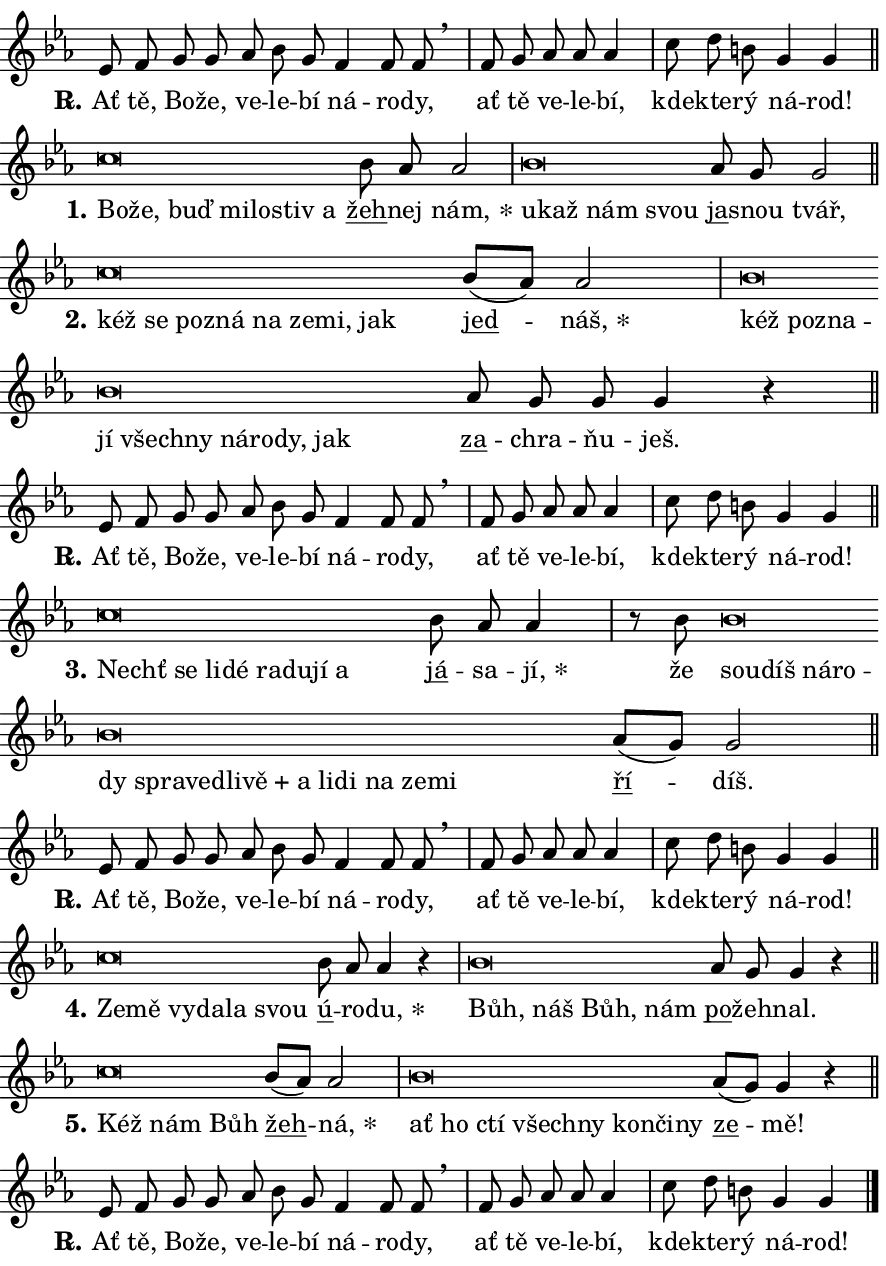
\version "2.24.0"
\header { tagline = "" }
\paper {
  indent = 0\cm
  top-margin = 0\cm
  right-margin = 0.13\cm % to fit lyric hyphens
  bottom-margin = 0\cm
  left-margin = 0\cm
  paper-width = 15\cm
  page-breaking = #ly:one-page-breaking
  system-system-spacing.basic-distance = #11
  score-system-spacing.basic-distance = #11
  ragged-last = ##f
}


%% Author: Thomas Morley
%% https://lists.gnu.org/archive/html/lilypond-user/2020-05/msg00002.html
#(define (line-position grob)
"Returns position of @var[grob} in current system:
   @code{'start}, if at first time-step
   @code{'end}, if at last time-step
   @code{'middle} otherwise
"
  (let* ((col (ly:item-get-column grob))
         (ln (ly:grob-object col 'left-neighbor))
         (rn (ly:grob-object col 'right-neighbor))
         (col-to-check-left (if (ly:grob? ln) ln col))
         (col-to-check-right (if (ly:grob? rn) rn col))
         (break-dir-left
           (and
             (ly:grob-property col-to-check-left 'non-musical #f)
             (ly:item-break-dir col-to-check-left)))
         (break-dir-right
           (and
             (ly:grob-property col-to-check-right 'non-musical #f)
             (ly:item-break-dir col-to-check-right))))
        (cond ((eqv? 1 break-dir-left) 'start)
              ((eqv? -1 break-dir-right) 'end)
              (else 'middle))))

#(define (tranparent-at-line-position vctor)
  (lambda (grob)
  "Relying on @code{line-position} select the relevant enry from @var{vctor}.
Used to determine transparency,"
    (case (line-position grob)
      ((end) (not (vector-ref vctor 0)))
      ((middle) (not (vector-ref vctor 1)))
      ((start) (not (vector-ref vctor 2))))))

noteHeadBreakVisibility =
#(define-music-function (break-visibility)(vector?)
"Makes @code{NoteHead}s transparent relying on @var{break-visibility}"
#{
  \override NoteHead.transparent =
    #(tranparent-at-line-position break-visibility)
#})

#(define delete-ledgers-for-transparent-note-heads
  (lambda (grob)
    "Reads whether a @code{NoteHead} is transparent.
If so this @code{NoteHead} is removed from @code{'note-heads} from
@var{grob}, which is supposed to be @code{LedgerLineSpanner}.
As a result ledgers are not printed for this @code{NoteHead}"
    (let* ((nhds-array (ly:grob-object grob 'note-heads))
           (nhds-list
             (if (ly:grob-array? nhds-array)
                 (ly:grob-array->list nhds-array)
                 '()))
           ;; Relies on the transparent-property being done before
           ;; Staff.LedgerLineSpanner.after-line-breaking is executed.
           ;; This is fragile ...
           (to-keep
             (remove
               (lambda (nhd)
                 (ly:grob-property nhd 'transparent #f))
               nhds-list)))
      ;; TODO find a better method to iterate over grob-arrays, similiar
      ;; to filter/remove etc for lists
      ;; For now rebuilt from scratch
      (set! (ly:grob-object grob 'note-heads)  '())
      (for-each
        (lambda (nhd)
          (ly:pointer-group-interface::add-grob grob 'note-heads nhd))
        to-keep))))

squashNotes = {
  \override NoteHead.X-extent = #'(-0.2 . 0.2)
  \override NoteHead.Y-extent = #'(-0.75 . 0)
  \override NoteHead.stencil =
    #(lambda (grob)
       (let ((pos (ly:grob-property grob 'staff-position)))
         (begin
           (if (< pos -7) (display "ERROR: Lower brevis then expected\n") (display ""))
           (if (<= pos -6) ly:text-interface::print ly:note-head::print))))
}
unSquashNotes = {
  \revert NoteHead.X-extent
  \revert NoteHead.Y-extent
  \revert NoteHead.stencil
}

hideNotes = \noteHeadBreakVisibility #begin-of-line-visible
unHideNotes = \noteHeadBreakVisibility #all-visible

% work-around for resetting accidentals
% https://lilypond.org/doc/v2.23/Documentation/notation/displaying-rhythms#unmetered-music
cadenzaMeasure = {
  \cadenzaOff
  \partial 1024 s1024
  \cadenzaOn
}

#(define-markup-command (accent layout props text) (markup?)
  "Underline accented syllable"
  (interpret-markup layout props
    #{\markup \override #'(offset . 4.3) \underline { #text }#}))

responsum = \markup \concat {
  "R" \hspace #-1.05 \path #0.1 #'((moveto 0 0.07) (lineto 0.9 0.8)) \hspace #0.05 "."
}

spaceSize = #0.6828661417322834 % exact space size for TeX Gyre Schola

\layout {
  \context {
    \Staff
    \remove "Time_signature_engraver"
    \override LedgerLineSpanner.after-line-breaking = #delete-ledgers-for-transparent-note-heads
  }
  \context {
    \Lyrics {
      \override LyricSpace.minimum-distance = \spaceSize
      \override LyricText.font-name = #"TeX Gyre Schola"
      \override LyricText.font-size = 1
      \override StanzaNumber.font-name = #"TeX Gyre Schola Bold"
      \override StanzaNumber.font-size = 1
    }
  }
  \context {
    \Score 
    \override NoteHead.text =
      #(lambda (grob) 
        (let ((pos (ly:grob-property grob 'staff-position)))
          #{\markup {
            \combine
              \halign #-0.55 \raise #(if (= pos -6) 0 0.5) \override #'(thickness . 2) \draw-line #'(3.2 . 0)
              \musicglyph "noteheads.sM1"
          }#}))
  }
}

% magnetic-lyrics.ily
%
%   written by
%     Jean Abou Samra <jean@abou-samra.fr>
%     Werner Lemberg <wl@gnu.org>
%
%   adapted by
%     Jiri Hon <jiri.hon@gmail.com>
%
% Version 2022-Apr-15

% https://www.mail-archive.com/lilypond-user@gnu.org/msg149350.html

#(define (Left_hyphen_pointer_engraver context)
   "Collect syllable-hyphen-syllable occurrences in lyrics and store
them in properties.  This engraver only looks to the left.  For
example, if the lyrics input is @code{foo -- bar}, it does the
following.

@itemize @bullet
@item
Set the @code{text} property of the @code{LyricHyphen} grob between
@q{foo} and @q{bar} to @code{foo}.

@item
Set the @code{left-hyphen} property of the @code{LyricText} grob with
text @q{foo} to the @code{LyricHyphen} grob between @q{foo} and
@q{bar}.
@end itemize

Use this auxiliary engraver in combination with the
@code{lyric-@/text::@/apply-@/magnetic-@/offset!} hook."
   (let ((hyphen #f)
         (text #f))
     (make-engraver
      (acknowledgers
       ((lyric-syllable-interface engraver grob source-engraver)
        (set! text grob)))
      (end-acknowledgers
       ((lyric-hyphen-interface engraver grob source-engraver)
        ;(when (not (grob::has-interface grob 'lyric-space-interface))
          (set! hyphen grob)));)
      ((stop-translation-timestep engraver)
       (when (and text hyphen)
         (ly:grob-set-object! text 'left-hyphen hyphen))
       (set! text #f)
       (set! hyphen #f)))))

#(define (lyric-text::apply-magnetic-offset! grob)
   "If the space between two syllables is less than the value in
property @code{LyricText@/.details@/.squash-threshold}, move the right
syllable to the left so that it gets concatenated with the left
syllable.

Use this function as a hook for
@code{LyricText@/.after-@/line-@/breaking} if the
@code{Left_@/hyphen_@/pointer_@/engraver} is active."
   (let ((hyphen (ly:grob-object grob 'left-hyphen #f)))
     (when hyphen
       (let ((left-text (ly:spanner-bound hyphen LEFT)))
         (when (grob::has-interface left-text 'lyric-syllable-interface)
           (let* ((common (ly:grob-common-refpoint grob left-text X))
                  (this-x-ext (ly:grob-extent grob common X))
                  (left-x-ext
                   (begin
                     ;; Trigger magnetism for left-text.
                     (ly:grob-property left-text 'after-line-breaking)
                     (ly:grob-extent left-text common X)))
                  ;; `delta` is the gap width between two syllables.
                  (delta (- (interval-start this-x-ext)
                            (interval-end left-x-ext)))
                  (details (ly:grob-property grob 'details))
                  (threshold (assoc-get 'squash-threshold details 0.2)))
             (when (< delta threshold)
               (let* (;; We have to manipulate the input text so that
                      ;; ligatures crossing syllable boundaries are not
                      ;; disabled.  For languages based on the Latin
                      ;; script this is essentially a beautification.
                      ;; However, for non-Western scripts it can be a
                      ;; necessity.
                      (lt (ly:grob-property left-text 'text))
                      (rt (ly:grob-property grob 'text))
                      (is-space (grob::has-interface hyphen 'lyric-space-interface))
                      (space (if is-space " " ""))
                      (extra-delta (if is-space spaceSize 0))
                      ;; Append new syllable.
                      (ltrt-space (if (and (string? lt) (string? rt))
                                (string-append lt space rt)
                                (make-concat-markup (list lt space rt))))
                      ;; Right-align `ltrt` to the right side.
                      (ltrt-space-markup (grob-interpret-markup
                               grob
                               (make-translate-markup
                                (cons (interval-length this-x-ext) 0)
                                (make-right-align-markup ltrt-space)))))
                 (begin
                   ;; Don't print `left-text`.
                   (ly:grob-set-property! left-text 'stencil #f)
                   ;; Set text and stencil (which holds all collected
                   ;; syllables so far) and shift it to the left.
                   (ly:grob-set-property! grob 'text ltrt-space)
                   (ly:grob-set-property! grob 'stencil ltrt-space-markup)
                   (ly:grob-translate-axis! grob (- (- delta extra-delta)) X))))))))))


#(define (lyric-hyphen::displace-bounds-first grob)
   ;; Make very sure this callback isn't triggered too early.
   (let ((left (ly:spanner-bound grob LEFT))
         (right (ly:spanner-bound grob RIGHT)))
     (ly:grob-property left 'after-line-breaking)
     (ly:grob-property right 'after-line-breaking)
     (ly:lyric-hyphen::print grob)))

squashThreshold = #0.4

\layout {
  \context {
    \Lyrics
    \consists #Left_hyphen_pointer_engraver
    \override LyricText.after-line-breaking =
      #lyric-text::apply-magnetic-offset!
    \override LyricHyphen.stencil = #lyric-hyphen::displace-bounds-first
    \override LyricText.details.squash-threshold = \squashThreshold
    \override LyricHyphen.minimum-distance = 0
    \override LyricHyphen.minimum-length = \squashThreshold
  }
}

squashText = \override LyricText.details.squash-threshold = 9999
unSquashText = \override LyricText.details.squash-threshold = \squashThreshold

leftText = \override LyricText.self-alignment-X = #LEFT
unLeftText = \revert LyricText.self-alignment-X

starOffset = #(lambda (grob) 
                (let ((x_offset (ly:self-alignment-interface::aligned-on-x-parent grob)))
                  (if (= x_offset 0) 0 (+ x_offset 1.2))))

star = #(define-music-function (syllable)(string?)
"Append star separator at the end of a syllable"
#{
  \once \override LyricText.X-offset = #starOffset
  \lyricmode { \markup {
    #syllable
    \override #'((font-name . "TeX Gyre Schola Bold")) \hspace #0.2 \lower #0.65 \larger "*"
  } }
#})

starAccent = #(define-music-function (syllable)(string?)
"Append star separator at the end of a syllable and make accent"
#{
  \once \override LyricText.X-offset = #starOffset
  \lyricmode { \markup {
    \accent #syllable
    \override #'((font-name . "TeX Gyre Schola Bold")) \hspace #0.2 \lower #0.65 \larger "*"
  } }
#})

breath = #(define-music-function (syllable)(string?)
"Append breathing indicator at the end of a syllable"
#{
  \lyricmode { \markup { #syllable "+" } }
#})

optionalBreath = #(define-music-function (syllable)(string?)
"Append optional breathing indicator at the end of a syllable"
#{
  \lyricmode { \markup { #syllable "(+)" } }
#})


\score {
    <<
        \new Voice = "melody" { \cadenzaOn \key es \major \relative { es'8 f g g as bes g \bar "" f4 f8 f \breathe \cadenzaMeasure \bar "|" f g as as as4 \cadenzaMeasure \bar "|" c8 d b g4 g \cadenzaMeasure \bar "||" \break } }
        \new Lyrics \lyricsto "melody" { \lyricmode { \set stanza = \responsum
Ať tě, Bo -- že, ve -- le -- bí ná -- ro -- dy, ať tě ve -- le -- bí, kde -- kte -- rý ná -- rod! } }
    >>
    \layout {}
}

\score {
    <<
        \new Voice = "melody" { \cadenzaOn \key es \major \relative { \squashNotes c''\breve*1/16 \hideNotes \breve*1/16 \bar "" \breve*1/16 \bar "" \breve*1/16 \bar "" \breve*1/16 \bar "" \breve*1/16 \breve*1/16 \bar "" \unHideNotes \unSquashNotes \bar "" bes8 as as2 \cadenzaMeasure \bar "|" \squashNotes bes\breve*1/16 \hideNotes \breve*1/16 \bar "" \breve*1/16 \breve*1/16 \bar "" \unHideNotes \unSquashNotes \bar "" as8 g g2 \cadenzaMeasure \bar "||" \break } }
        \new Lyrics \lyricsto "melody" { \lyricmode { \set stanza = "1."
\leftText Bo -- \squashText že, buď mi -- lo -- stiv a \unLeftText \unSquashText \markup \accent žeh -- nej \star nám, \leftText u -- \squashText kaž nám svou \unLeftText \unSquashText \markup \accent ja -- snou tvář, } }
    >>
    \layout {}
}

\score {
    <<
        \new Voice = "melody" { \cadenzaOn \key es \major \relative { \squashNotes c''\breve*1/16 \hideNotes \breve*1/16 \bar "" \breve*1/16 \bar "" \breve*1/16 \bar "" \breve*1/16 \bar "" \breve*1/16 \bar "" \breve*1/16 \breve*1/16 \bar "" \unHideNotes \unSquashNotes \bar "" bes8[( as)] as2 \cadenzaMeasure \bar "|" \squashNotes bes\breve*1/16 \hideNotes \breve*1/16 \bar "" \breve*1/16 \bar "" \breve*1/16 \bar "" \breve*1/16 \bar "" \breve*1/16 \bar "" \breve*1/16 \bar "" \breve*1/16 \bar "" \breve*1/16 \breve*1/16 \bar "" \unHideNotes \unSquashNotes \bar "" as8 g g g4 r \cadenzaMeasure \bar "||" \break } }
        \new Lyrics \lyricsto "melody" { \lyricmode { \set stanza = "2."
\leftText kéž \squashText se po -- zná na ze -- mi, jak \unLeftText \unSquashText \markup \accent jed -- \star náš, \leftText kéž \squashText po -- zna -- jí všech -- ny ná -- ro -- dy, jak \unLeftText \unSquashText \markup \accent za -- chra -- ňu -- ješ. } }
    >>
    \layout {}
}

\score {
    <<
        \new Voice = "melody" { \cadenzaOn \key es \major \relative { es'8 f g g as bes g \bar "" f4 f8 f \breathe \cadenzaMeasure \bar "|" f g as as as4 \cadenzaMeasure \bar "|" c8 d b g4 g \cadenzaMeasure \bar "||" \break } }
        \new Lyrics \lyricsto "melody" { \lyricmode { \set stanza = \responsum
Ať tě, Bo -- že, ve -- le -- bí ná -- ro -- dy, ať tě ve -- le -- bí, kde -- kte -- rý ná -- rod! } }
    >>
    \layout {}
}

\score {
    <<
        \new Voice = "melody" { \cadenzaOn \key es \major \relative { \squashNotes c''\breve*1/16 \hideNotes \breve*1/16 \bar "" \breve*1/16 \bar "" \breve*1/16 \bar "" \breve*1/16 \bar "" \breve*1/16 \bar "" \breve*1/16 \breve*1/16 \bar "" \unHideNotes \unSquashNotes \bar "" bes8 as as4 \cadenzaMeasure \bar "|" r8 bes \squashNotes bes\breve*1/16 \hideNotes \breve*1/16 \bar "" \breve*1/16 \bar "" \breve*1/16 \bar "" \breve*1/16 \bar "" \breve*1/16 \bar "" \breve*1/16 \bar "" \breve*1/16 \bar "" \breve*1/16 \bar "" \breve*1/16 \bar "" \breve*1/16 \bar "" \breve*1/16 \bar "" \breve*1/16 \bar "" \breve*1/16 \breve*1/16 \bar "" \unHideNotes \unSquashNotes \bar "" as8[( g)] g2 \cadenzaMeasure \bar "||" \break } }
        \new Lyrics \lyricsto "melody" { \lyricmode { \set stanza = "3."
\leftText Nechť \squashText se li -- dé ra -- du -- jí a \unLeftText \unSquashText \markup \accent já -- sa -- \star jí, že \leftText sou -- \squashText díš ná -- ro -- dy spra -- ve -- dli -- \breath "vě" a li -- di na ze -- mi \unLeftText \unSquashText \markup \accent ří -- díš. } }
    >>
    \layout {}
}

\score {
    <<
        \new Voice = "melody" { \cadenzaOn \key es \major \relative { es'8 f g g as bes g \bar "" f4 f8 f \breathe \cadenzaMeasure \bar "|" f g as as as4 \cadenzaMeasure \bar "|" c8 d b g4 g \cadenzaMeasure \bar "||" \break } }
        \new Lyrics \lyricsto "melody" { \lyricmode { \set stanza = \responsum
Ať tě, Bo -- že, ve -- le -- bí ná -- ro -- dy, ať tě ve -- le -- bí, kde -- kte -- rý ná -- rod! } }
    >>
    \layout {}
}

\score {
    <<
        \new Voice = "melody" { \cadenzaOn \key es \major \relative { \squashNotes c''\breve*1/16 \hideNotes \breve*1/16 \bar "" \breve*1/16 \bar "" \breve*1/16 \bar "" \breve*1/16 \breve*1/16 \bar "" \unHideNotes \unSquashNotes \bar "" bes8 as as4 r \cadenzaMeasure \bar "|" \squashNotes bes\breve*1/16 \hideNotes \breve*1/16 \bar "" \breve*1/16 \breve*1/16 \bar "" \unHideNotes \unSquashNotes \bar "" as8 g g4 r \cadenzaMeasure \bar "||" \break } }
        \new Lyrics \lyricsto "melody" { \lyricmode { \set stanza = "4."
\leftText Ze -- \squashText mě vy -- da -- la svou \unLeftText \unSquashText \markup \accent ú -- ro -- \star du, \leftText Bůh, \squashText náš Bůh, nám \unLeftText \unSquashText \markup \accent po -- žeh -- nal. } }
    >>
    \layout {}
}

\score {
    <<
        \new Voice = "melody" { \cadenzaOn \key es \major \relative { \squashNotes c''\breve*1/16 \hideNotes \breve*1/16 \breve*1/16 \bar "" \unHideNotes \unSquashNotes \bar "" bes8[( as)] as2 \cadenzaMeasure \bar "|" \squashNotes bes\breve*1/16 \hideNotes \breve*1/16 \bar "" \breve*1/16 \bar "" \breve*1/16 \bar "" \breve*1/16 \bar "" \breve*1/16 \bar "" \breve*1/16 \breve*1/16 \bar "" \unHideNotes \unSquashNotes \bar "" as8[( g)] g4 r \cadenzaMeasure \bar "||" \break } }
        \new Lyrics \lyricsto "melody" { \lyricmode { \set stanza = "5."
\leftText Kéž \squashText nám Bůh \unLeftText \unSquashText \markup \accent žeh -- \star ná, \leftText ať \squashText ho ctí všech -- ny kon -- či -- ny \unLeftText \unSquashText \markup \accent ze -- mě! } }
    >>
    \layout {}
}

\score {
    <<
        \new Voice = "melody" { \cadenzaOn \key es \major \relative { es'8 f g g as bes g \bar "" f4 f8 f \breathe \cadenzaMeasure \bar "|" f g as as as4 \cadenzaMeasure \bar "|" c8 d b g4 g \cadenzaMeasure \bar "||" \break } \bar "|." }
        \new Lyrics \lyricsto "melody" { \lyricmode { \set stanza = \responsum
Ať tě, Bo -- že, ve -- le -- bí ná -- ro -- dy, ať tě ve -- le -- bí, kde -- kte -- rý ná -- rod! } }
    >>
    \layout {}
}
